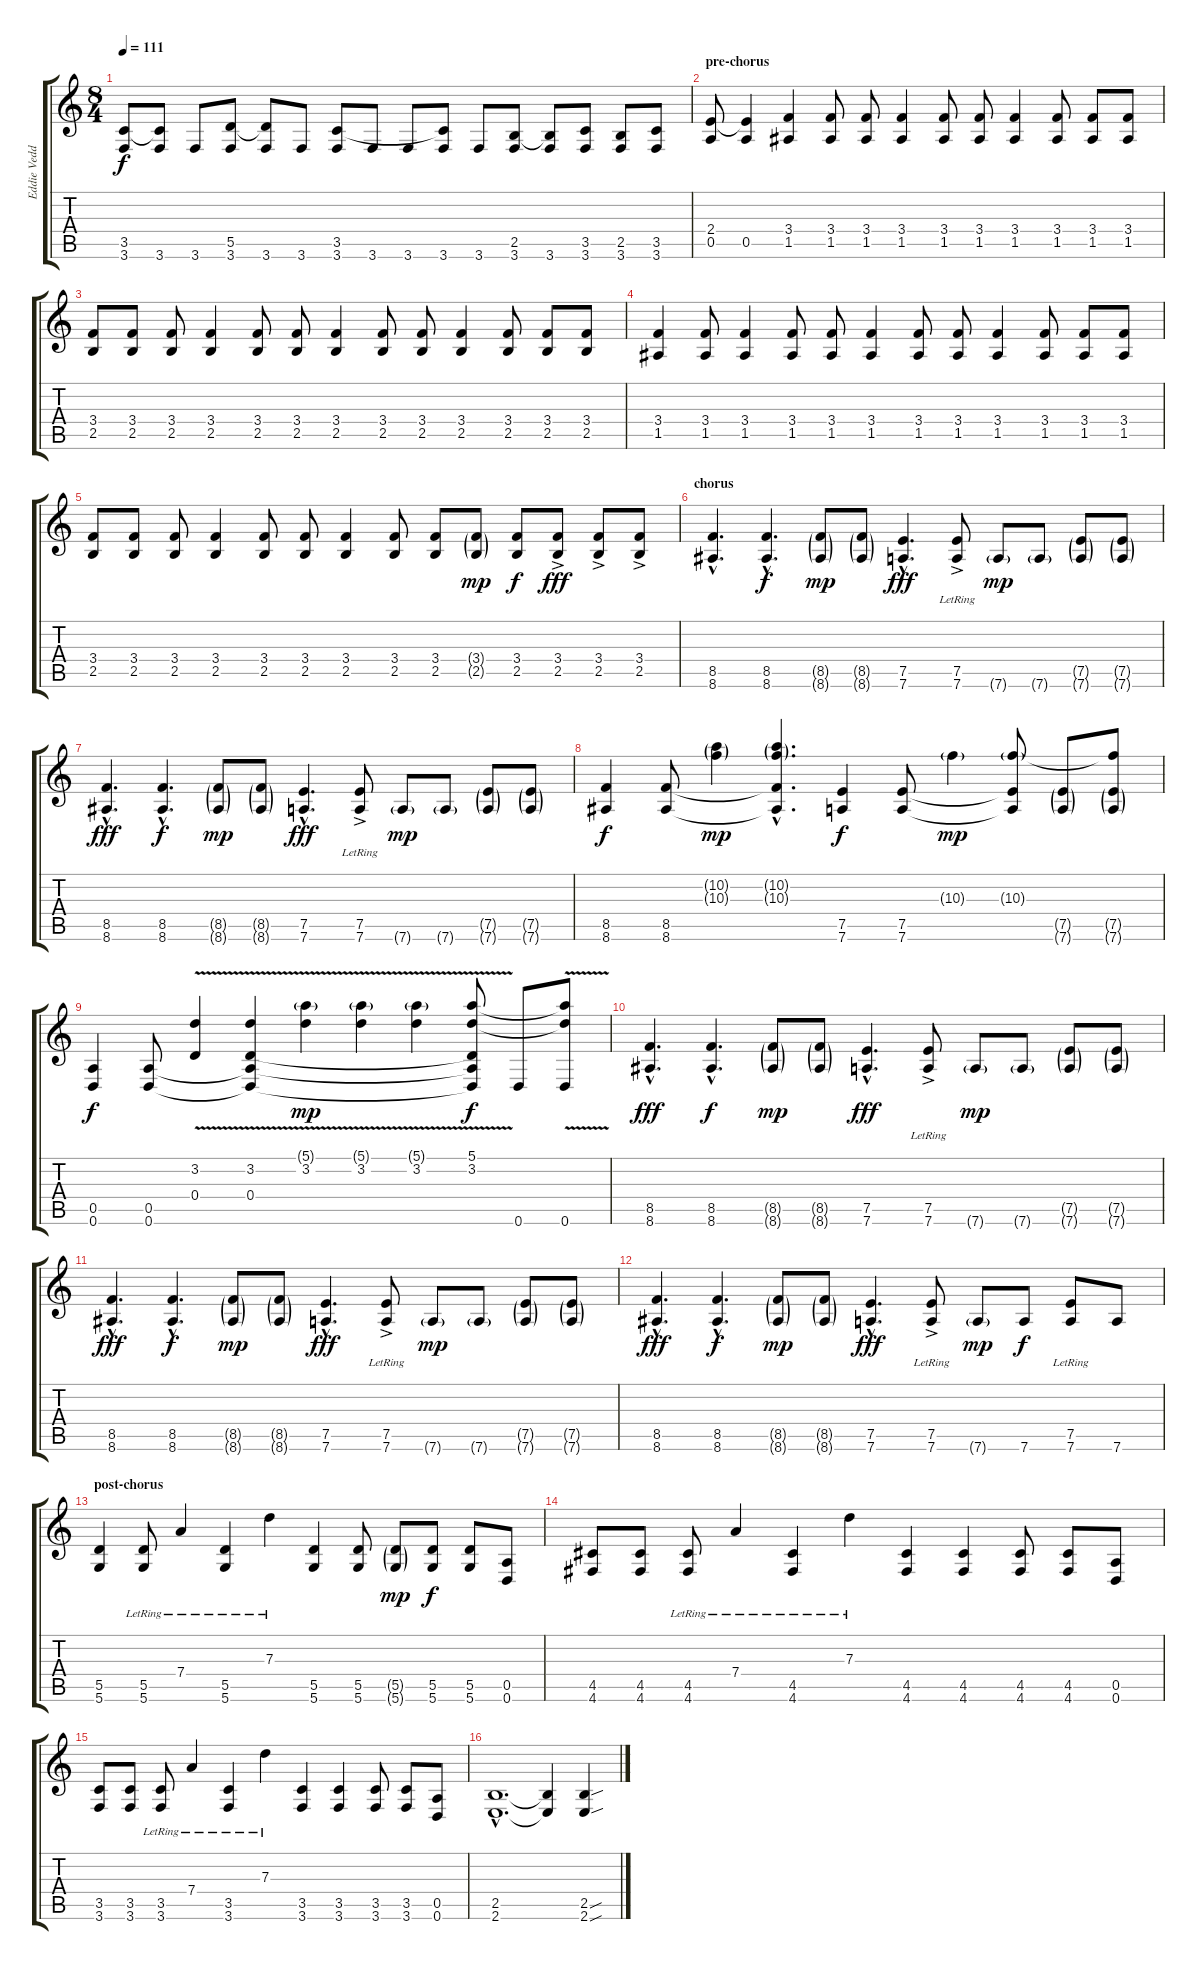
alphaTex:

\track ("Eddie Vedder" "Eddie Vedd") {instrument acousticguitarnylon}
\staff {score tabs}
\tuning (E4 B3 G3 D3 A2 D2) {hide}
\ts (8 4)
\tempo 111
\clef g2
\ks c
(3.5{t} 3.6).8{dy f} (3.5{t} 3.6).8 3.6.8 (5.5 3.6).8 (5.5{t} 3.6).8 3.6.8 (3.5 3.6).8 3.6.8 3.6.8 (3.5{t} 3.6).8 3.6.8 (2.5 3.6).8 (2.5{t} 3.6).8 (3.5 3.6).8 (2.5 3.6).8 (3.5 3.6).8 |
\section ("" "pre-chorus")
(2.4 0.5).8 (2.4{t} 0.5).4 (3.4 1.5).4 (3.4 1.5).8 (3.4 1.5).8 (3.4 1.5).4 (3.4 1.5).8 (3.4 1.5).8 (3.4 1.5).4 (3.4 1.5).8 (3.4 1.5).8 (3.4 1.5).8 |
(3.4 2.5).8 (3.4 2.5).8 (3.4 2.5).8 (3.4 2.5).4 (3.4 2.5).8 (3.4 2.5).8 (3.4 2.5).4 (3.4 2.5).8 (3.4 2.5).8 (3.4 2.5).4 (3.4 2.5).8 (3.4 2.5).8 (3.4 2.5).8 |
(3.4 1.5).4 (3.4 1.5).8 (3.4 1.5).4 (3.4 1.5).8 (3.4 1.5).8 (3.4 1.5).4 (3.4 1.5).8 (3.4 1.5).8 (3.4 1.5).4 (3.4 1.5).8 (3.4 1.5).8 (3.4 1.5).8 |
(3.4 2.5).8 (3.4 2.5).8 (3.4 2.5).8 (3.4 2.5).4 (3.4 2.5).8 (3.4 2.5).8 (3.4 2.5).4 (3.4 2.5).8 (3.4 2.5).8 (3.4{g} 2.5{g}).8{dy mp} (3.4 2.5).8{dy f} (3.4{ac} 2.5{ac}).8{dy fff} (3.4{ac} 2.5{ac}).8 (3.4{ac} 2.5{ac}).8 |
\section ("" "chorus")
(8.5{hac} 8.6{hac}).4{d} (8.5{hac} 8.6{hac}).4{d dy f} (8.5{g} 8.6{g}).8{dy mp} (8.5{g} 8.6{g}).8 (7.5{hac} 7.6{hac}).4{d dy fff} (7.5{ac lr} 7.6{ac lr}).8 7.6{g}.8{dy mp} 7.6{g}.8 (7.5{g} 7.6{g}).8 (7.5{g} 7.6{g}).8 |
(8.5{hac} 8.6{hac}).4{d dy fff} (8.5{hac} 8.6{hac}).4{d dy f} (8.5{g} 8.6{g}).8{dy mp} (8.5{g} 8.6{g}).8 (7.5{hac} 7.6{hac}).4{d dy fff} (7.5{ac lr} 7.6{ac lr}).8 7.6{g}.8{dy mp} 7.6{g}.8 (7.5{g} 7.6{g}).8 (7.5{g} 7.6{g}).8 |
(8.5 8.6).4{dy f} (8.5 8.6).8 (10.2{g} 10.3{g}).4{dy mp} (10.2{g hac} 10.3{g hac} 8.5{hac t} 8.6{hac t}).4{d} (7.5 7.6).4{dy f} (7.5 7.6).8 10.3{g}.4{dy mp} (10.3{g} 7.5{t} 7.6{t}).8 (7.5{g} 7.6{g}).8 (10.3{t} 7.5{g} 7.6{g}).8 |
(0.5 0.6).4{dy f} (0.5 0.6).8 (3.2{v} 0.4).4 (3.2{v} 0.4 0.5{t} 0.6{t}).4 (5.1{v g} 3.2{v}).4{dy mp} (5.1{v g} 3.2{v}).4 (5.1{v g} 3.2{v}).4 (5.1{v} 3.2{v} 0.4{t} 0.5{t} 0.6{t}).8{dy f} 0.6.8 (5.1{t} 3.2{t} 0.6).8 |
(8.5{hac} 8.6{hac}).4{d dy fff} (8.5{hac} 8.6{hac}).4{d dy f} (8.5{g} 8.6{g}).8{dy mp} (8.5{g} 8.6{g}).8 (7.5{hac} 7.6{hac}).4{d dy fff} (7.5{ac lr} 7.6{ac lr}).8 7.6{g}.8{dy mp} 7.6{g}.8 (7.5{g} 7.6{g}).8 (7.5{g} 7.6{g}).8 |
(8.5{hac} 8.6{hac}).4{d dy fff} (8.5{hac} 8.6{hac}).4{d dy f} (8.5{g} 8.6{g}).8{dy mp} (8.5{g} 8.6{g}).8 (7.5{hac} 7.6{hac}).4{d dy fff} (7.5{ac lr} 7.6{ac lr}).8 7.6{g}.8{dy mp} 7.6{g}.8 (7.5{g} 7.6{g}).8 (7.5{g} 7.6{g}).8 |
(8.5{hac} 8.6{hac}).4{d dy fff} (8.5{hac} 8.6{hac}).4{d dy f} (8.5{g} 8.6{g}).8{dy mp} (8.5{g} 8.6{g}).8 (7.5{hac} 7.6{hac}).4{d dy fff} (7.5{ac lr} 7.6{ac lr}).8 7.6{g}.8{dy mp} 7.6.8{dy f} (7.5{lr} 7.6).8 7.6.8 |
\section ("" "post-chorus")
(5.5 5.6).4 (5.5{lr} 5.6{lr}).8 7.4{lr}.4 (5.5{lr} 5.6{lr}).4 7.3{lr}.4 (5.5 5.6).4 (5.5 5.6).8 (5.5{g} 5.6{g}).8{dy mp} (5.5 5.6).8{dy f} (5.5 5.6).8 (0.5 0.6).8 |
(4.5 4.6).8 (4.5 4.6).8 (4.5{lr} 4.6{lr}).8 7.4{lr}.4 (4.5{lr} 4.6{lr}).4 7.3{lr}.4 (4.5 4.6).4 (4.5 4.6).4 (4.5 4.6).8 (4.5 4.6).8 (0.5 0.6).8 |
(3.5 3.6).8 (3.5 3.6).8 (3.5{lr} 3.6{lr}).8 7.4{lr}.4 (3.5{lr} 3.6{lr}).4 7.3{lr}.4 (3.5 3.6).4 (3.5 3.6).4 (3.5 3.6).8 (3.5 3.6).8 (0.5 0.6).8 |
(2.5{hac} 2.6{hac}).1{d} (2.5{t} 2.6{t}).4 (2.5{sou} 2.6{sou}).4
